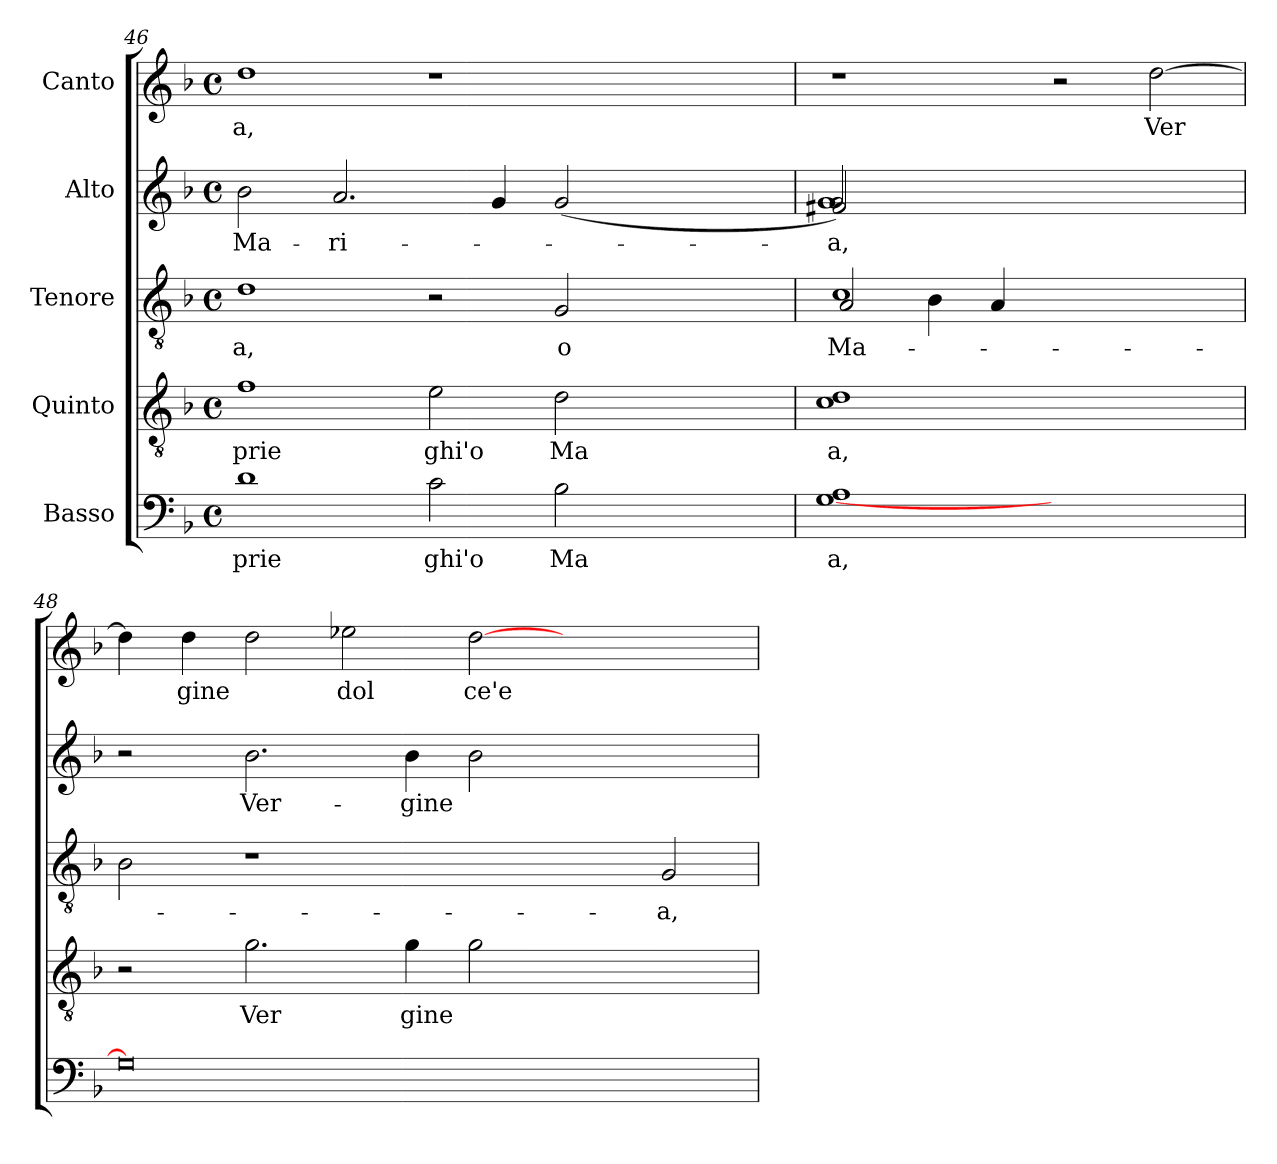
**kern	**text	**kern	**text	**kern	**text	**kern	**text	**kern	**text
*part5	*part5	*part4	*part4	*part3	*part3	*part2	*part2	*part1	*part1
*staff5	*staff5	*staff4	*staff4	*staff3	*staff3	*staff2	*staff2	*staff1	*staff1
*I"Basso	*	*I"Quinto	*	*I"Tenore	*	*I"Alto	*	*I"Canto	*
*clefF4	*	*clefGv2	*	*clefGv2	*	*clefG2	*	*clefG2	*
*k[b-]	*	*k[b-]	*	*k[b-]	*	*k[b-]	*	*k[b-]	*
*F:	*	*F:	*	*F:	*	*F:	*	*F:	*
*M4/4	*	*M4/4	*	*M4/4	*	*M4/4	*	*M4/4	*
*met(c)	*	*met(c)	*	*met(c)	*	*met(c)	*	*met(c)	*
=46	=46	=46	=46	=46	=46	=46	=46	=46	=46
!	!LO:LY:b:cj	!	!LO:LY:b:cj	!	!LO:LY:b:cj	!	!LO:LY:b:cj	!	!LO:LY:b:cj
1d	prie	1f	prie	1d	-a,	2b-\	Ma-	1dd	a,
!	!	!	!	!	!	!	!LO:LY:b:cj	!	!
.	.	.	.	.	.	2.a/	-ri-	.	.
!	!LO:LY:b:cj	!	!LO:LY:b:cj	!	!	!	!	!LO:N:vis=1	!
2c\	ghi'o	2e\	ghi'o	2r	.	.	.	0r	.
.	.	.	.	.	.	4g/	.	.	.
!	!LO:LY:b:cj	!	!LO:LY:b:cj	!	!LO:LY:b:cj	!	!	!	!
2B-\	Ma	2d\	Ma	2G/	o	(<2g/	.	.	.
1ryy	.	1ryy	.	1ryy	.	1ryy	.	.	.
=47	=47	=47	=47	=47	=47	=47	=47	=47	=47
!	!LO:LY:b:cj	!	!LO:LY:b:cj	!	!LO:LY:b:cj	!	!	!	!
*	*	*	*	*^	*	*	*	*	*
!	!	!	!	!	!	!LO:LY:b:cj	!	!LO:LY:b:cj	!	!
*	*	*	*	*	*	*	*^	*	*	*
*	*	*	*	*	*	*	*	*^	*	*	*
1A [>1G	a,	1c 1d	a,	1c	2A/	Ma-	2f#/	1g	2g/)	-a,	1r	.
.	.	.	.	.	4B-\	.	1ryy	.	1ryy	.	.	.
.	.	.	.	.	4A/	.	.	.	.	.	.	.
1ryy	.	1ryy	.	1ryy	1ryy	.	.	1ryy	.	.	2r	.
!	!	!	!	!	!	!	!	!	!	!	!	!LO:LY:b
.	.	.	.	.	.	.	2ryy	.	2ryy	.	[>2dd\	Ver
*	*	*	*	*v	*v	*	*	*	*	*	*	*
*	*	*	*	*	*	*v	*v	*v	*	*	*
=48	=48	=48	=48	=48	=48	=48	=48	=48	=48
0G]	.	2r	.	2B-\	.	2r	.	4dd\]	.
!	!	!	!	!	!	!	!	!	!LO:LY:b
.	.	.	.	.	.	.	.	4dd\	gine
!	!	!	!LO:LY:b:cj	!LO:N:vis=1	!	!	!LO:LY:b:cj	!	!
.	.	2.g\	Ver	0r	.	2.b-\	Ver-	2dd\	.
!	!	!	!	!	!	!	!	!	!LO:LY:b:cj
.	.	.	.	.	.	.	.	2ee-\	dol
!	!	!	!LO:LY:b	!	!	!	!LO:LY:b	!	!
.	.	4g\	gine	.	.	4b-\	-gine	.	.
!	!	!	!	!	!	!	!	!	!LO:LY:b
.	.	2g\	.	.	.	2b-\	.	[>2dd\	ce'e
1ryy	.	1ryy	.	.	.	1ryy	.	1ryy	.
!	!	!	!	!	!LO:LY:b:cj	!	!	!	!
.	.	.	.	2G/	-a,	.	.	.	.
=	=	=	=	=	=	=	=	=	=
*-	*-	*-	*-	*-	*-	*-	*-	*-	*-
